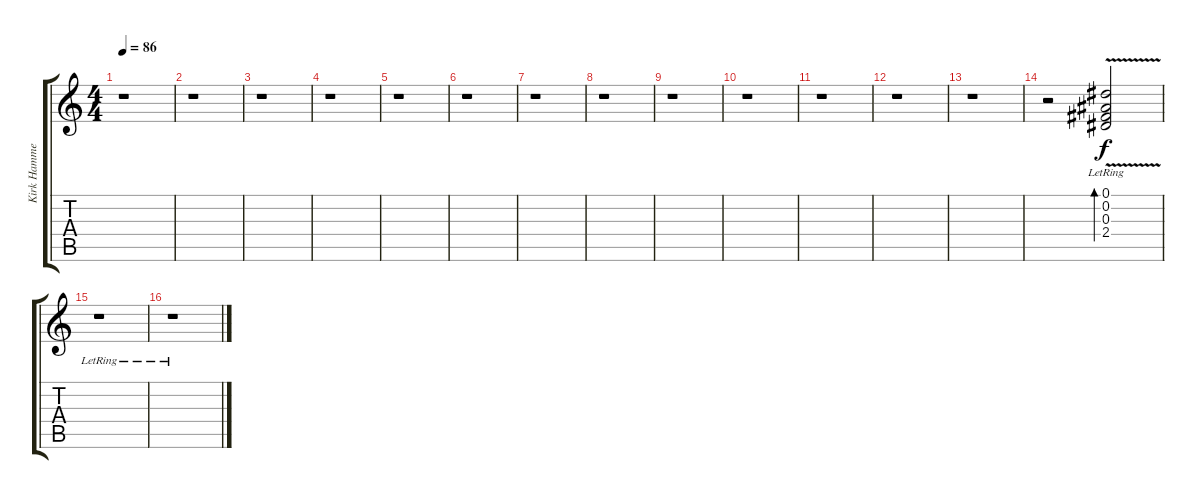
\track ("Kirk Hammett (clean)" "Kirk Hamme") {instrument electricguitarclean}
\staff {score tabs}
\tuning (Eb4 Bb3 Gb3 Db3 Ab2 Eb2) {hide}
\ts (4 4)
\tempo 86
\clef g2
\ks c
r.1{dy f} |
r.1 |
r.1 |
r.1 |
r.1 |
r.1 |
r.1 |
r.1 |
r.1 |
r.1 |
r.1 |
r.1 |
r.1 |
r.2 (0.1{v lr} 0.2{v lr} 0.3{v lr} 2.4{v lr}).2{bd 240} |
r.1 |
r.1
